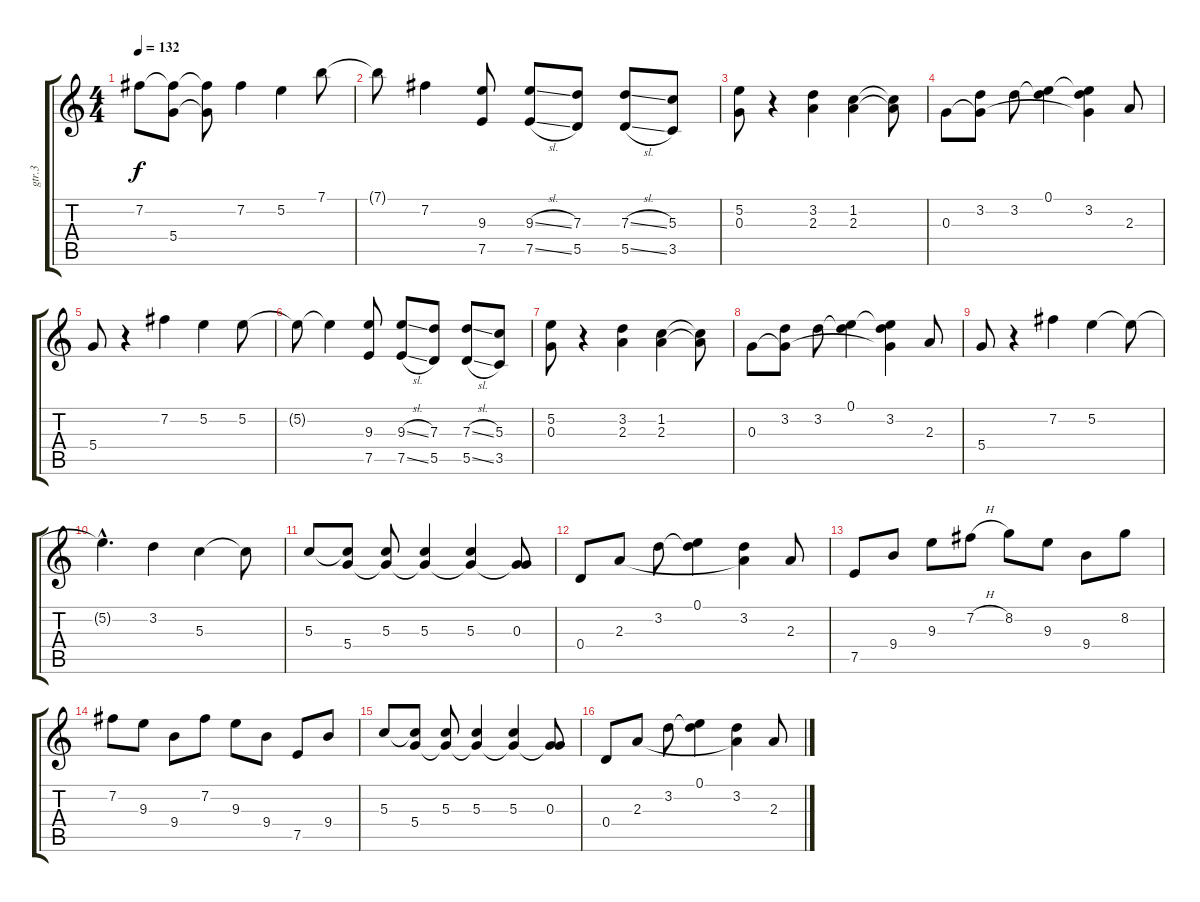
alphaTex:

\track ("gtr.3" "gtr.3") {instrument overdrivenguitar}
\staff {score tabs}
\tuning (E4 B3 G3 D3 A2 E2) {hide}
\ts (4 4)
\tempo 132
\clef g2
\ks c
7.2.8{dy f} (7.2{t} 5.4).8 (7.2{t} 5.4{t}).8 7.2.4 5.2.4 7.1.8 |
7.1{t}.8 7.2.4 (9.3 7.5).8 (9.3{sl} 7.5{sl}).8 (7.3 5.5).8 (7.3{sl} 5.5{sl}).8 (5.3 3.5).8 |
(5.2 0.3).8 r.4 (3.2 2.3).4 (1.2 2.3).4 (1.2{t} 2.3{t}).8 |
0.3.8 (3.2 0.3{t}).8 3.2.8 (0.1 3.2{t}).4 (0.1{t} 3.2 0.3{t}).4 2.3.8 |
5.4.8 r.4 7.2.4 5.2.4 5.2.8 |
5.2{t}.8 5.2{t}.4 (9.3 7.5).8 (9.3{sl} 7.5{sl}).8 (7.3 5.5).8 (7.3{sl} 5.5{sl}).8 (5.3 3.5).8 |
(5.2 0.3).8 r.4 (3.2 2.3).4 (1.2 2.3).4 (1.2{t} 2.3{t}).8 |
0.3.8 (3.2 0.3{t}).8 3.2.8 (0.1 3.2{t}).4 (0.1{t} 3.2 0.3{t}).4 2.3.8 |
5.4.8 r.4 7.2.4 5.2.4 5.2{t}.8 |
5.2{hac t}.4{d} 3.2.4 5.3.4 5.3{t}.8 |
5.3.8 (5.3{t} 5.4).8 (5.3 5.4{t}).8 (5.3 5.4{t}).4 (5.3 5.4{t}).4 (0.3 5.4{t}).8 |
0.4.8 2.3.8 3.2.8 (0.1 3.2{t}).4 (3.2 2.3{t}).4 2.3.8 |
7.5.8 9.4.8 9.3.8 7.2{h}.8 8.2.8 9.3.8 9.4.8 8.2.8 |
7.2.8 9.3.8 9.4.8 7.2.8 9.3.8 9.4.8 7.5.8 9.4.8 |
5.3.8 (5.3{t} 5.4).8 (5.3 5.4{t}).8 (5.3 5.4{t}).4 (5.3 5.4{t}).4 (0.3 5.4{t}).8 |
0.4.8 2.3.8 3.2.8 (0.1 3.2{t}).4 (3.2 2.3{t}).4 2.3.8
